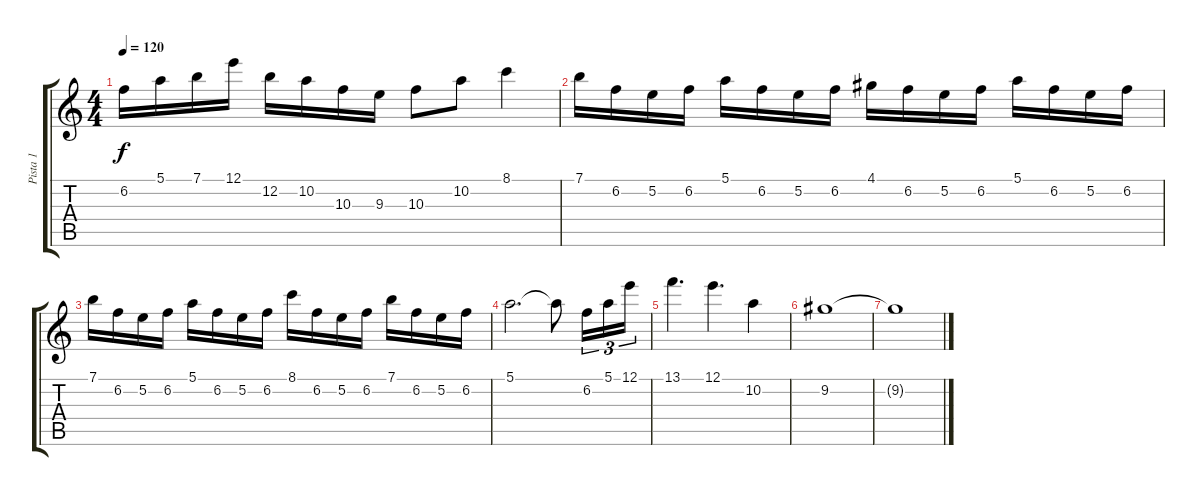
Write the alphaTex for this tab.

\track ("Pista 1" "Pista 1") {instrument distortionguitar}
\staff {score tabs}
\tuning (E4 B3 G3 D3 A2 E2) {hide}
\ts (4 4)
\tempo 120
\clef g2
\ks c
6.2.16{dy f} 5.1.16 7.1.16 12.1.16 12.2.16 10.2.16 10.3.16 9.3.16 10.3.8 10.2.8 8.1.4 |
7.1.16 6.2.16 5.2.16 6.2.16 5.1.16 6.2.16 5.2.16 6.2.16 4.1.16 6.2.16 5.2.16 6.2.16 5.1.16 6.2.16 5.2.16 6.2.16 |
7.1.16 6.2.16 5.2.16 6.2.16 5.1.16 6.2.16 5.2.16 6.2.16 8.1.16 6.2.16 5.2.16 6.2.16 7.1.16 6.2.16 5.2.16 6.2.16 |
5.1.2{d} 5.1{t}.8 6.2.16{tu (3 2)} 5.1.16{tu (3 2)} 12.1.16{tu (3 2)} |
13.1.4{d} 12.1.4{d} 10.2.4 |
9.2.1 |
9.2{t}.1
